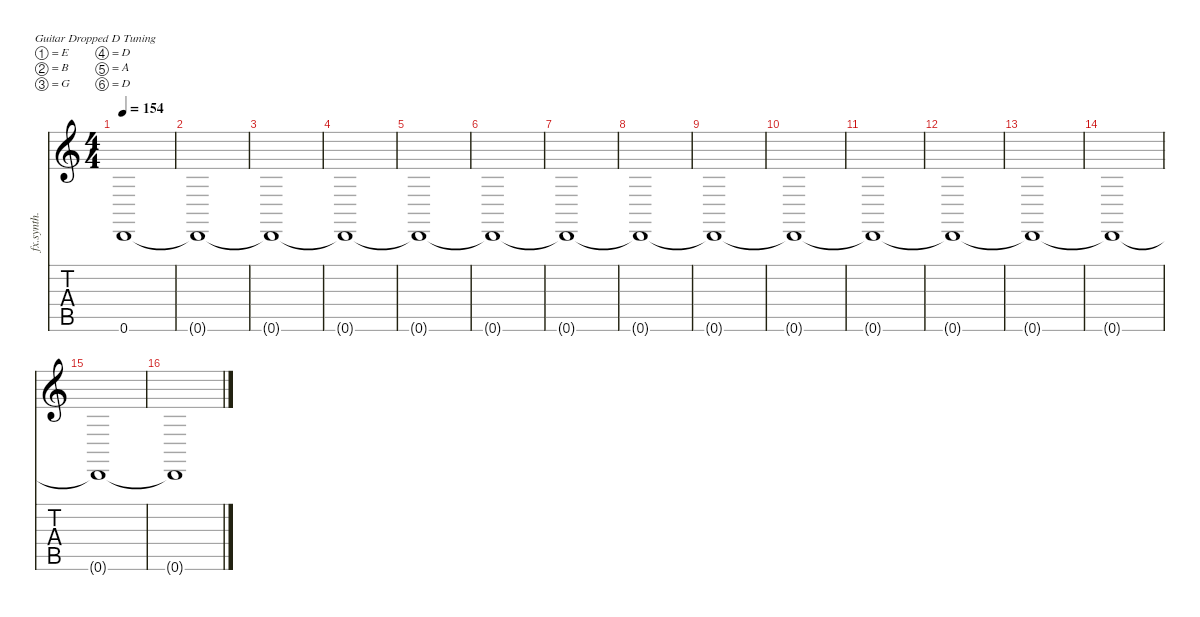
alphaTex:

\defaultSystemsLayout 4
\hideDynamics
\bracketExtendMode nobrackets
\otherSystemsTrackNameOrientation horizontal
\track ("Sweep" "fx.synth.") {instrument fx6goblins}
\staff {score tabs}
\tuning (E4 B3 G3 D3 A2 D2)
\ts (4 4)
\tempo 154
\clef g2
\ks c
0.6{t}.1{dy mf beam Up} |
0.6{t}.1{beam Up} |
0.6{t}.1{beam Up} |
0.6{t}.1{beam Up} |
0.6{t}.1{beam Up} |
0.6{t}.1{beam Up} |
0.6{t}.1{beam Up} |
0.6{t}.1{beam Up} |
0.6{t}.1{beam Up} |
0.6{t}.1{beam Up} |
0.6{t}.1{beam Up} |
0.6{t}.1{beam Up} |
0.6{t}.1{beam Up} |
0.6{t}.1{beam Up} |
0.6{t}.1{beam Up} |
0.6{t}.1{beam Up}
